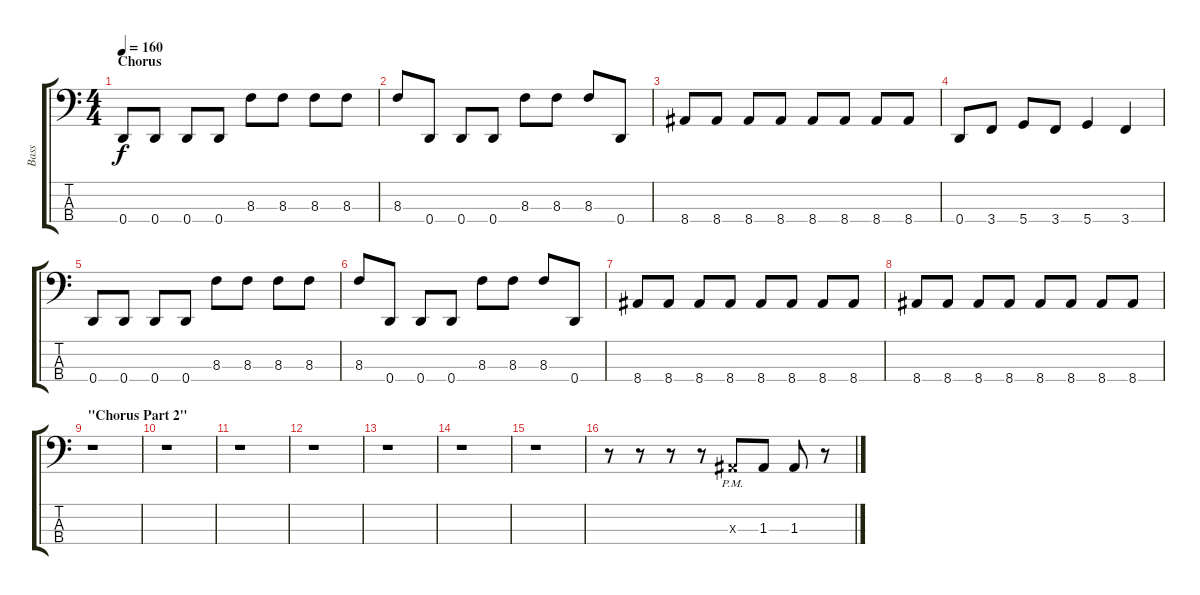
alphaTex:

\track ("Bass" "Bass") {instrument electricbassfinger}
\staff {score tabs}
\tuning (G2 D2 A1 D1) {hide}
\ts (4 4)
\section ("" "Chorus")
\tempo 160
\clef f4
\ks c
0.4.8{dy f} 0.4.8 0.4.8 0.4.8 8.3.8 8.3.8 8.3.8 8.3.8 |
8.3.8 0.4.8 0.4.8 0.4.8 8.3.8 8.3.8 8.3.8 0.4.8 |
8.4.8 8.4.8 8.4.8 8.4.8 8.4.8 8.4.8 8.4.8 8.4.8 |
0.4.8 3.4.8 5.4.8 3.4.8 5.4.4 3.4.4 |
0.4.8 0.4.8 0.4.8 0.4.8 8.3.8 8.3.8 8.3.8 8.3.8 |
8.3.8 0.4.8 0.4.8 0.4.8 8.3.8 8.3.8 8.3.8 0.4.8 |
8.4.8 8.4.8 8.4.8 8.4.8 8.4.8 8.4.8 8.4.8 8.4.8 |
8.4.8 8.4.8 8.4.8 8.4.8 8.4.8 8.4.8 8.4.8 8.4.8 |
\section ("" "\"Chorus Part 2\"")
r.1 |
r.1 |
r.1 |
r.1 |
r.1 |
r.1 |
r.1 |
r.8 r.8 r.8 r.8 1.3{pm x}.8 1.3.8 1.3.8 r.8
